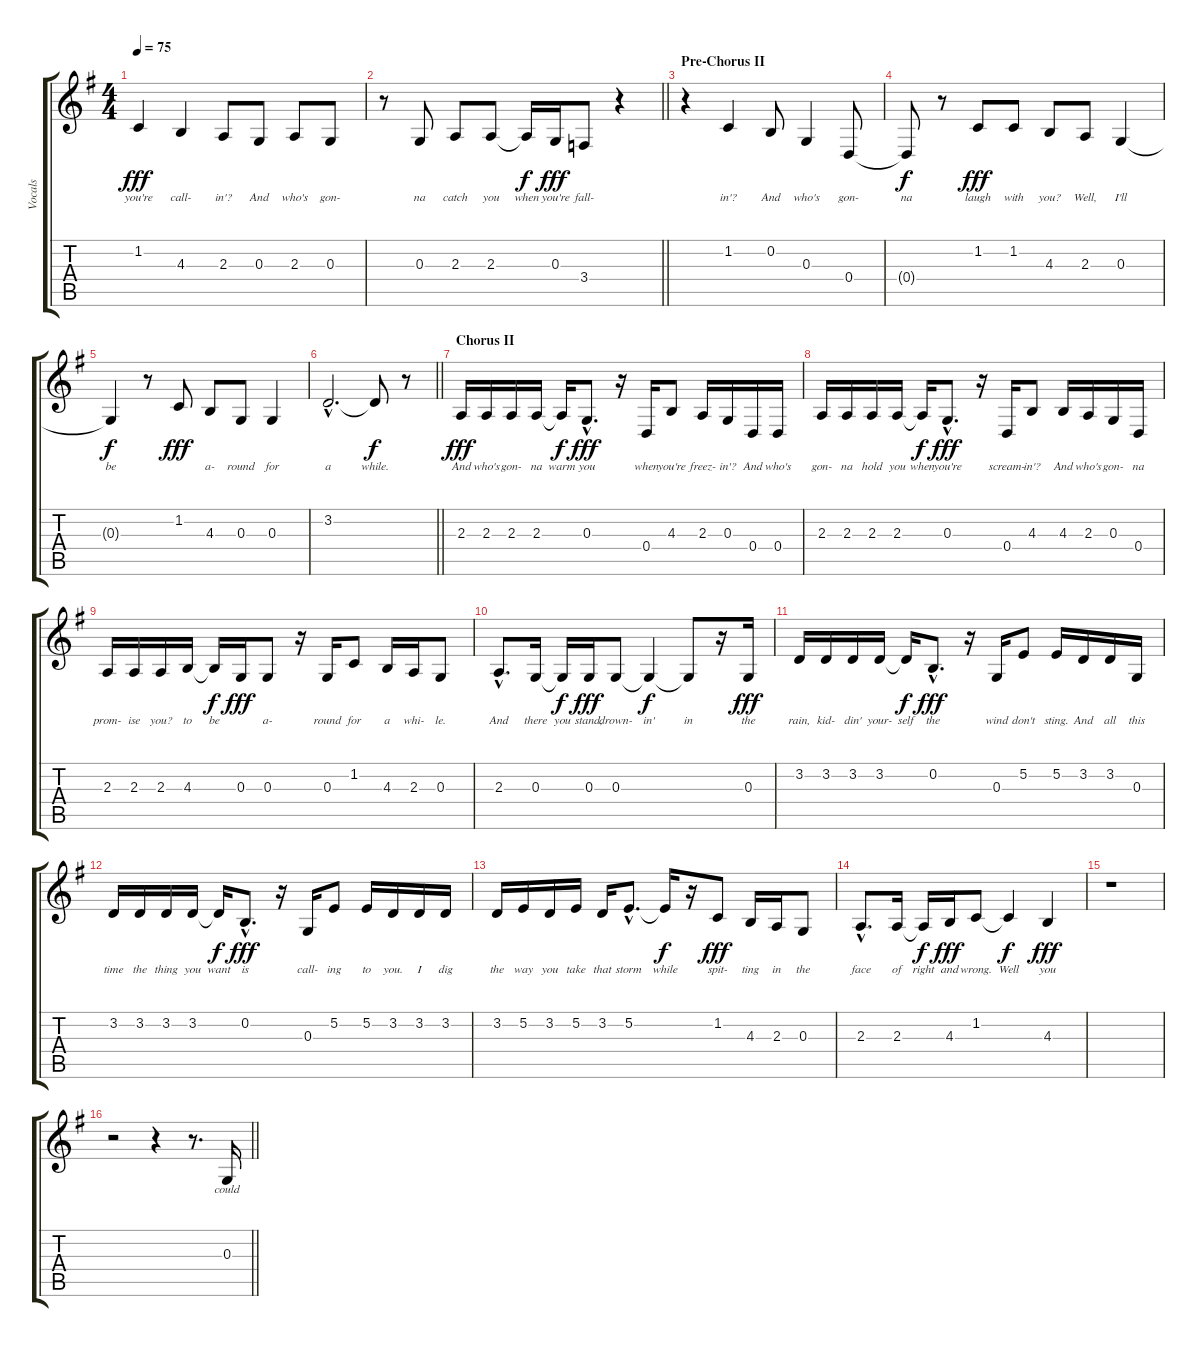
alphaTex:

\track ("Vocals" "Vocals") {instrument lead6voice}
\staff {score tabs}
\tuning (E4 B3 G3 D3 A2 E2) {hide}
\ts (4 4)
\tempo 75
\clef g2
\ks g
1.2.4{lyrics (0 "you're") lyrics (1 "") lyrics (2 "") lyrics (3 "") lyrics (4 "") dy fff} 4.3.4{lyrics (0 "call-") lyrics (1 "") lyrics (2 "") lyrics (3 "") lyrics (4 "")} 2.3.8{lyrics (0 "in'?") lyrics (1 "") lyrics (2 "") lyrics (3 "") lyrics (4 "")} 0.3.8{lyrics (0 "And") lyrics (1 "") lyrics (2 "") lyrics (3 "") lyrics (4 "")} 2.3.8{lyrics (0 "who's") lyrics (1 "") lyrics (2 "") lyrics (3 "") lyrics (4 "")} 0.3.8{lyrics (0 "gon-") lyrics (1 "") lyrics (2 "") lyrics (3 "") lyrics (4 "")} |
\barLineRight lightlight
r.8 0.3.8{lyrics (0 "na") lyrics (1 "") lyrics (2 "") lyrics (3 "") lyrics (4 "")} 2.3.8{lyrics (0 "catch") lyrics (1 "") lyrics (2 "") lyrics (3 "") lyrics (4 "")} 2.3.8{lyrics (0 "you") lyrics (1 "") lyrics (2 "") lyrics (3 "") lyrics (4 "")} 2.3{t}.16{lyrics (0 "when") lyrics (1 "") lyrics (2 "") lyrics (3 "") lyrics (4 "") dy f} 0.3.16{lyrics (0 "you're") lyrics (1 "") lyrics (2 "") lyrics (3 "") lyrics (4 "") dy fff} 3.4.8{lyrics (0 "fall-") lyrics (1 "") lyrics (2 "") lyrics (3 "") lyrics (4 "")} r.4 |
\section ("" "Pre-Chorus II")
r.4 1.2.4{lyrics (0 "in'?") lyrics (1 "") lyrics (2 "") lyrics (3 "") lyrics (4 "")} 0.2.8{lyrics (0 "And") lyrics (1 "") lyrics (2 "") lyrics (3 "") lyrics (4 "")} 0.3.4{lyrics (0 "who's") lyrics (1 "") lyrics (2 "") lyrics (3 "") lyrics (4 "")} 0.4.8{lyrics (0 "gon-") lyrics (1 "") lyrics (2 "") lyrics (3 "") lyrics (4 "")} |
0.4{t}.8{lyrics (0 "na") lyrics (1 "") lyrics (2 "") lyrics (3 "") lyrics (4 "") dy f} r.8 1.2.8{lyrics (0 "laugh") lyrics (1 "") lyrics (2 "") lyrics (3 "") lyrics (4 "") dy fff} 1.2.8{lyrics (0 "with") lyrics (1 "") lyrics (2 "") lyrics (3 "") lyrics (4 "")} 4.3.8{lyrics (0 "you?") lyrics (1 "") lyrics (2 "") lyrics (3 "") lyrics (4 "")} 2.3.8{lyrics (0 "Well,") lyrics (1 "") lyrics (2 "") lyrics (3 "") lyrics (4 "")} 0.3.4{lyrics (0 "I'll") lyrics (1 "") lyrics (2 "") lyrics (3 "") lyrics (4 "")} |
0.3{t}.4{lyrics (0 "be") lyrics (1 "") lyrics (2 "") lyrics (3 "") lyrics (4 "") dy f} r.8 1.2.8{lyrics (0 "") lyrics (1 "") lyrics (2 "") lyrics (3 "") lyrics (4 "") dy fff} 4.3.8{lyrics (0 "a-") lyrics (1 "") lyrics (2 "") lyrics (3 "") lyrics (4 "")} 0.3.8{lyrics (0 "round") lyrics (1 "") lyrics (2 "") lyrics (3 "") lyrics (4 "")} 0.3.4{lyrics (0 "for") lyrics (1 "") lyrics (2 "") lyrics (3 "") lyrics (4 "")} |
\barLineRight lightlight
3.2{hac}.2{d lyrics (0 "a") lyrics (1 "") lyrics (2 "") lyrics (3 "") lyrics (4 "")} 3.2{t}.8{lyrics (0 "while.") lyrics (1 "") lyrics (2 "") lyrics (3 "") lyrics (4 "") dy f} r.8 |
\section ("" "Chorus II")
2.3.16{lyrics (0 "And") lyrics (1 "") lyrics (2 "") lyrics (3 "") lyrics (4 "") dy fff} 2.3.16{lyrics (0 "who's") lyrics (1 "") lyrics (2 "") lyrics (3 "") lyrics (4 "")} 2.3.16{lyrics (0 "gon-") lyrics (1 "") lyrics (2 "") lyrics (3 "") lyrics (4 "")} 2.3.16{lyrics (0 "na") lyrics (1 "") lyrics (2 "") lyrics (3 "") lyrics (4 "")} 2.3{t}.16{lyrics (0 "warm") lyrics (1 "") lyrics (2 "") lyrics (3 "") lyrics (4 "") dy f} 0.3{hac}.8{d lyrics (0 "you") lyrics (1 "") lyrics (2 "") lyrics (3 "") lyrics (4 "") dy fff} r.16 0.4.16{lyrics (0 "when") lyrics (1 "") lyrics (2 "") lyrics (3 "") lyrics (4 "")} 4.3.8{lyrics (0 "you're") lyrics (1 "") lyrics (2 "") lyrics (3 "") lyrics (4 "")} 2.3.16{lyrics (0 "freez-") lyrics (1 "") lyrics (2 "") lyrics (3 "") lyrics (4 "")} 0.3.16{lyrics (0 "in'?") lyrics (1 "") lyrics (2 "") lyrics (3 "") lyrics (4 "")} 0.4.16{lyrics (0 "And") lyrics (1 "") lyrics (2 "") lyrics (3 "") lyrics (4 "")} 0.4.16{lyrics (0 "who's") lyrics (1 "") lyrics (2 "") lyrics (3 "") lyrics (4 "")} |
2.3.16{lyrics (0 "gon-") lyrics (1 "") lyrics (2 "") lyrics (3 "") lyrics (4 "")} 2.3.16{lyrics (0 "na") lyrics (1 "") lyrics (2 "") lyrics (3 "") lyrics (4 "")} 2.3.16{lyrics (0 "hold") lyrics (1 "") lyrics (2 "") lyrics (3 "") lyrics (4 "")} 2.3.16{lyrics (0 "you") lyrics (1 "") lyrics (2 "") lyrics (3 "") lyrics (4 "")} 2.3{t}.16{lyrics (0 "when") lyrics (1 "") lyrics (2 "") lyrics (3 "") lyrics (4 "") dy f} 0.3{hac}.8{d lyrics (0 "you're") lyrics (1 "") lyrics (2 "") lyrics (3 "") lyrics (4 "") dy fff} r.16 0.4.16{lyrics (0 "scream-") lyrics (1 "") lyrics (2 "") lyrics (3 "") lyrics (4 "")} 4.3.8{lyrics (0 "in'?") lyrics (1 "") lyrics (2 "") lyrics (3 "") lyrics (4 "")} 4.3.16{lyrics (0 "And") lyrics (1 "") lyrics (2 "") lyrics (3 "") lyrics (4 "")} 2.3.16{lyrics (0 "who's") lyrics (1 "") lyrics (2 "") lyrics (3 "") lyrics (4 "")} 0.3.16{lyrics (0 "gon-") lyrics (1 "") lyrics (2 "") lyrics (3 "") lyrics (4 "")} 0.4.16{lyrics (0 "na") lyrics (1 "") lyrics (2 "") lyrics (3 "") lyrics (4 "")} |
2.3.16{lyrics (0 "prom-") lyrics (1 "") lyrics (2 "") lyrics (3 "") lyrics (4 "")} 2.3.16{lyrics (0 "ise") lyrics (1 "") lyrics (2 "") lyrics (3 "") lyrics (4 "")} 2.3.16{lyrics (0 "you?") lyrics (1 "") lyrics (2 "") lyrics (3 "") lyrics (4 "")} 4.3.16{lyrics (0 "to") lyrics (1 "") lyrics (2 "") lyrics (3 "") lyrics (4 "")} 4.3{t}.16{lyrics (0 "be") lyrics (1 "") lyrics (2 "") lyrics (3 "") lyrics (4 "") dy f} 0.3.16{lyrics (0 "") lyrics (1 "") lyrics (2 "") lyrics (3 "") lyrics (4 "") dy fff} 0.3.8{lyrics (0 "a-") lyrics (1 "") lyrics (2 "") lyrics (3 "") lyrics (4 "")} r.16 0.3.16{lyrics (0 "round") lyrics (1 "") lyrics (2 "") lyrics (3 "") lyrics (4 "")} 1.2.8{lyrics (0 "for") lyrics (1 "") lyrics (2 "") lyrics (3 "") lyrics (4 "")} 4.3.16{lyrics (0 "a") lyrics (1 "") lyrics (2 "") lyrics (3 "") lyrics (4 "")} 2.3.16{lyrics (0 "whi-") lyrics (1 "") lyrics (2 "") lyrics (3 "") lyrics (4 "")} 0.3.8{lyrics (0 "le.") lyrics (1 "") lyrics (2 "") lyrics (3 "") lyrics (4 "")} |
2.3{hac}.8{d lyrics (0 "And") lyrics (1 "") lyrics (2 "") lyrics (3 "") lyrics (4 "")} 0.3.16{lyrics (0 "there") lyrics (1 "") lyrics (2 "") lyrics (3 "") lyrics (4 "")} 0.3{t}.16{lyrics (0 "you") lyrics (1 "") lyrics (2 "") lyrics (3 "") lyrics (4 "") dy f} 0.3.16{lyrics (0 "stand,") lyrics (1 "") lyrics (2 "") lyrics (3 "") lyrics (4 "") dy fff} 0.3.8{lyrics (0 "drown-") lyrics (1 "") lyrics (2 "") lyrics (3 "") lyrics (4 "")} 0.3{t}.4{lyrics (0 "in'") lyrics (1 "") lyrics (2 "") lyrics (3 "") lyrics (4 "") dy f} 0.3{t}.8{lyrics (0 "in") lyrics (1 "") lyrics (2 "") lyrics (3 "") lyrics (4 "")} r.16 0.3.16{lyrics (0 "the") lyrics (1 "") lyrics (2 "") lyrics (3 "") lyrics (4 "") dy fff} |
3.2.16{lyrics (0 "rain,") lyrics (1 "") lyrics (2 "") lyrics (3 "") lyrics (4 "")} 3.2.16{lyrics (0 "kid-") lyrics (1 "") lyrics (2 "") lyrics (3 "") lyrics (4 "")} 3.2.16{lyrics (0 "din'") lyrics (1 "") lyrics (2 "") lyrics (3 "") lyrics (4 "")} 3.2.16{lyrics (0 "your-") lyrics (1 "") lyrics (2 "") lyrics (3 "") lyrics (4 "")} 3.2{t}.16{lyrics (0 "self") lyrics (1 "") lyrics (2 "") lyrics (3 "") lyrics (4 "") dy f} 0.2{hac}.8{d lyrics (0 "the") lyrics (1 "") lyrics (2 "") lyrics (3 "") lyrics (4 "") dy fff} r.16 0.3.16{lyrics (0 "wind") lyrics (1 "") lyrics (2 "") lyrics (3 "") lyrics (4 "")} 5.2.8{lyrics (0 "don't") lyrics (1 "") lyrics (2 "") lyrics (3 "") lyrics (4 "")} 5.2.16{lyrics (0 "sting.") lyrics (1 "") lyrics (2 "") lyrics (3 "") lyrics (4 "")} 3.2.16{lyrics (0 "And") lyrics (1 "") lyrics (2 "") lyrics (3 "") lyrics (4 "")} 3.2.16{lyrics (0 "all") lyrics (1 "") lyrics (2 "") lyrics (3 "") lyrics (4 "")} 0.3.16{lyrics (0 "this") lyrics (1 "") lyrics (2 "") lyrics (3 "") lyrics (4 "")} |
3.2.16{lyrics (0 "time") lyrics (1 "") lyrics (2 "") lyrics (3 "") lyrics (4 "")} 3.2.16{lyrics (0 "the") lyrics (1 "") lyrics (2 "") lyrics (3 "") lyrics (4 "")} 3.2.16{lyrics (0 "thing") lyrics (1 "") lyrics (2 "") lyrics (3 "") lyrics (4 "")} 3.2.16{lyrics (0 "you") lyrics (1 "") lyrics (2 "") lyrics (3 "") lyrics (4 "")} 3.2{t}.16{lyrics (0 "want") lyrics (1 "") lyrics (2 "") lyrics (3 "") lyrics (4 "") dy f} 0.2{hac}.8{d lyrics (0 "is") lyrics (1 "") lyrics (2 "") lyrics (3 "") lyrics (4 "") dy fff} r.16 0.3.16{lyrics (0 "call-") lyrics (1 "") lyrics (2 "") lyrics (3 "") lyrics (4 "")} 5.2.8{lyrics (0 "ing") lyrics (1 "") lyrics (2 "") lyrics (3 "") lyrics (4 "")} 5.2.16{lyrics (0 "to") lyrics (1 "") lyrics (2 "") lyrics (3 "") lyrics (4 "")} 3.2.16{lyrics (0 "you.") lyrics (1 "") lyrics (2 "") lyrics (3 "") lyrics (4 "")} 3.2.16{lyrics (0 "I") lyrics (1 "") lyrics (2 "") lyrics (3 "") lyrics (4 "")} 3.2.16{lyrics (0 "dig") lyrics (1 "") lyrics (2 "") lyrics (3 "") lyrics (4 "")} |
3.2.16{lyrics (0 "the") lyrics (1 "") lyrics (2 "") lyrics (3 "") lyrics (4 "")} 5.2.16{lyrics (0 "way") lyrics (1 "") lyrics (2 "") lyrics (3 "") lyrics (4 "")} 3.2.16{lyrics (0 "you") lyrics (1 "") lyrics (2 "") lyrics (3 "") lyrics (4 "")} 5.2.16{lyrics (0 "take") lyrics (1 "") lyrics (2 "") lyrics (3 "") lyrics (4 "")} 3.2.16{lyrics (0 "that") lyrics (1 "") lyrics (2 "") lyrics (3 "") lyrics (4 "")} 5.2{hac}.8{d lyrics (0 "storm") lyrics (1 "") lyrics (2 "") lyrics (3 "") lyrics (4 "")} 5.2{t}.16{lyrics (0 "while") lyrics (1 "") lyrics (2 "") lyrics (3 "") lyrics (4 "") dy f} r.16 1.2.8{lyrics (0 "spit-") lyrics (1 "") lyrics (2 "") lyrics (3 "") lyrics (4 "") dy fff} 4.3.16{lyrics (0 "ting") lyrics (1 "") lyrics (2 "") lyrics (3 "") lyrics (4 "")} 2.3.16{lyrics (0 "in") lyrics (1 "") lyrics (2 "") lyrics (3 "") lyrics (4 "")} 0.3.8{lyrics (0 "the") lyrics (1 "") lyrics (2 "") lyrics (3 "") lyrics (4 "")} |
2.3{hac}.8{d lyrics (0 "face") lyrics (1 "") lyrics (2 "") lyrics (3 "") lyrics (4 "")} 2.3.16{lyrics (0 "of") lyrics (1 "") lyrics (2 "") lyrics (3 "") lyrics (4 "")} 2.3{t}.16{lyrics (0 "right") lyrics (1 "") lyrics (2 "") lyrics (3 "") lyrics (4 "") dy f} 4.3.16{lyrics (0 "and") lyrics (1 "") lyrics (2 "") lyrics (3 "") lyrics (4 "") dy fff} 1.2.8{lyrics (0 "wrong.") lyrics (1 "") lyrics (2 "") lyrics (3 "") lyrics (4 "")} 1.2{t}.4{lyrics (0 "Well") lyrics (1 "") lyrics (2 "") lyrics (3 "") lyrics (4 "") dy f} 4.3.4{lyrics (0 "you") lyrics (1 "") lyrics (2 "") lyrics (3 "") lyrics (4 "") dy fff} |
r.1 |
\barLineRight lightlight
r.2 r.4 r.8{d} 0.3.16{lyrics (0 "could") lyrics (1 "") lyrics (2 "") lyrics (3 "") lyrics (4 "")}
